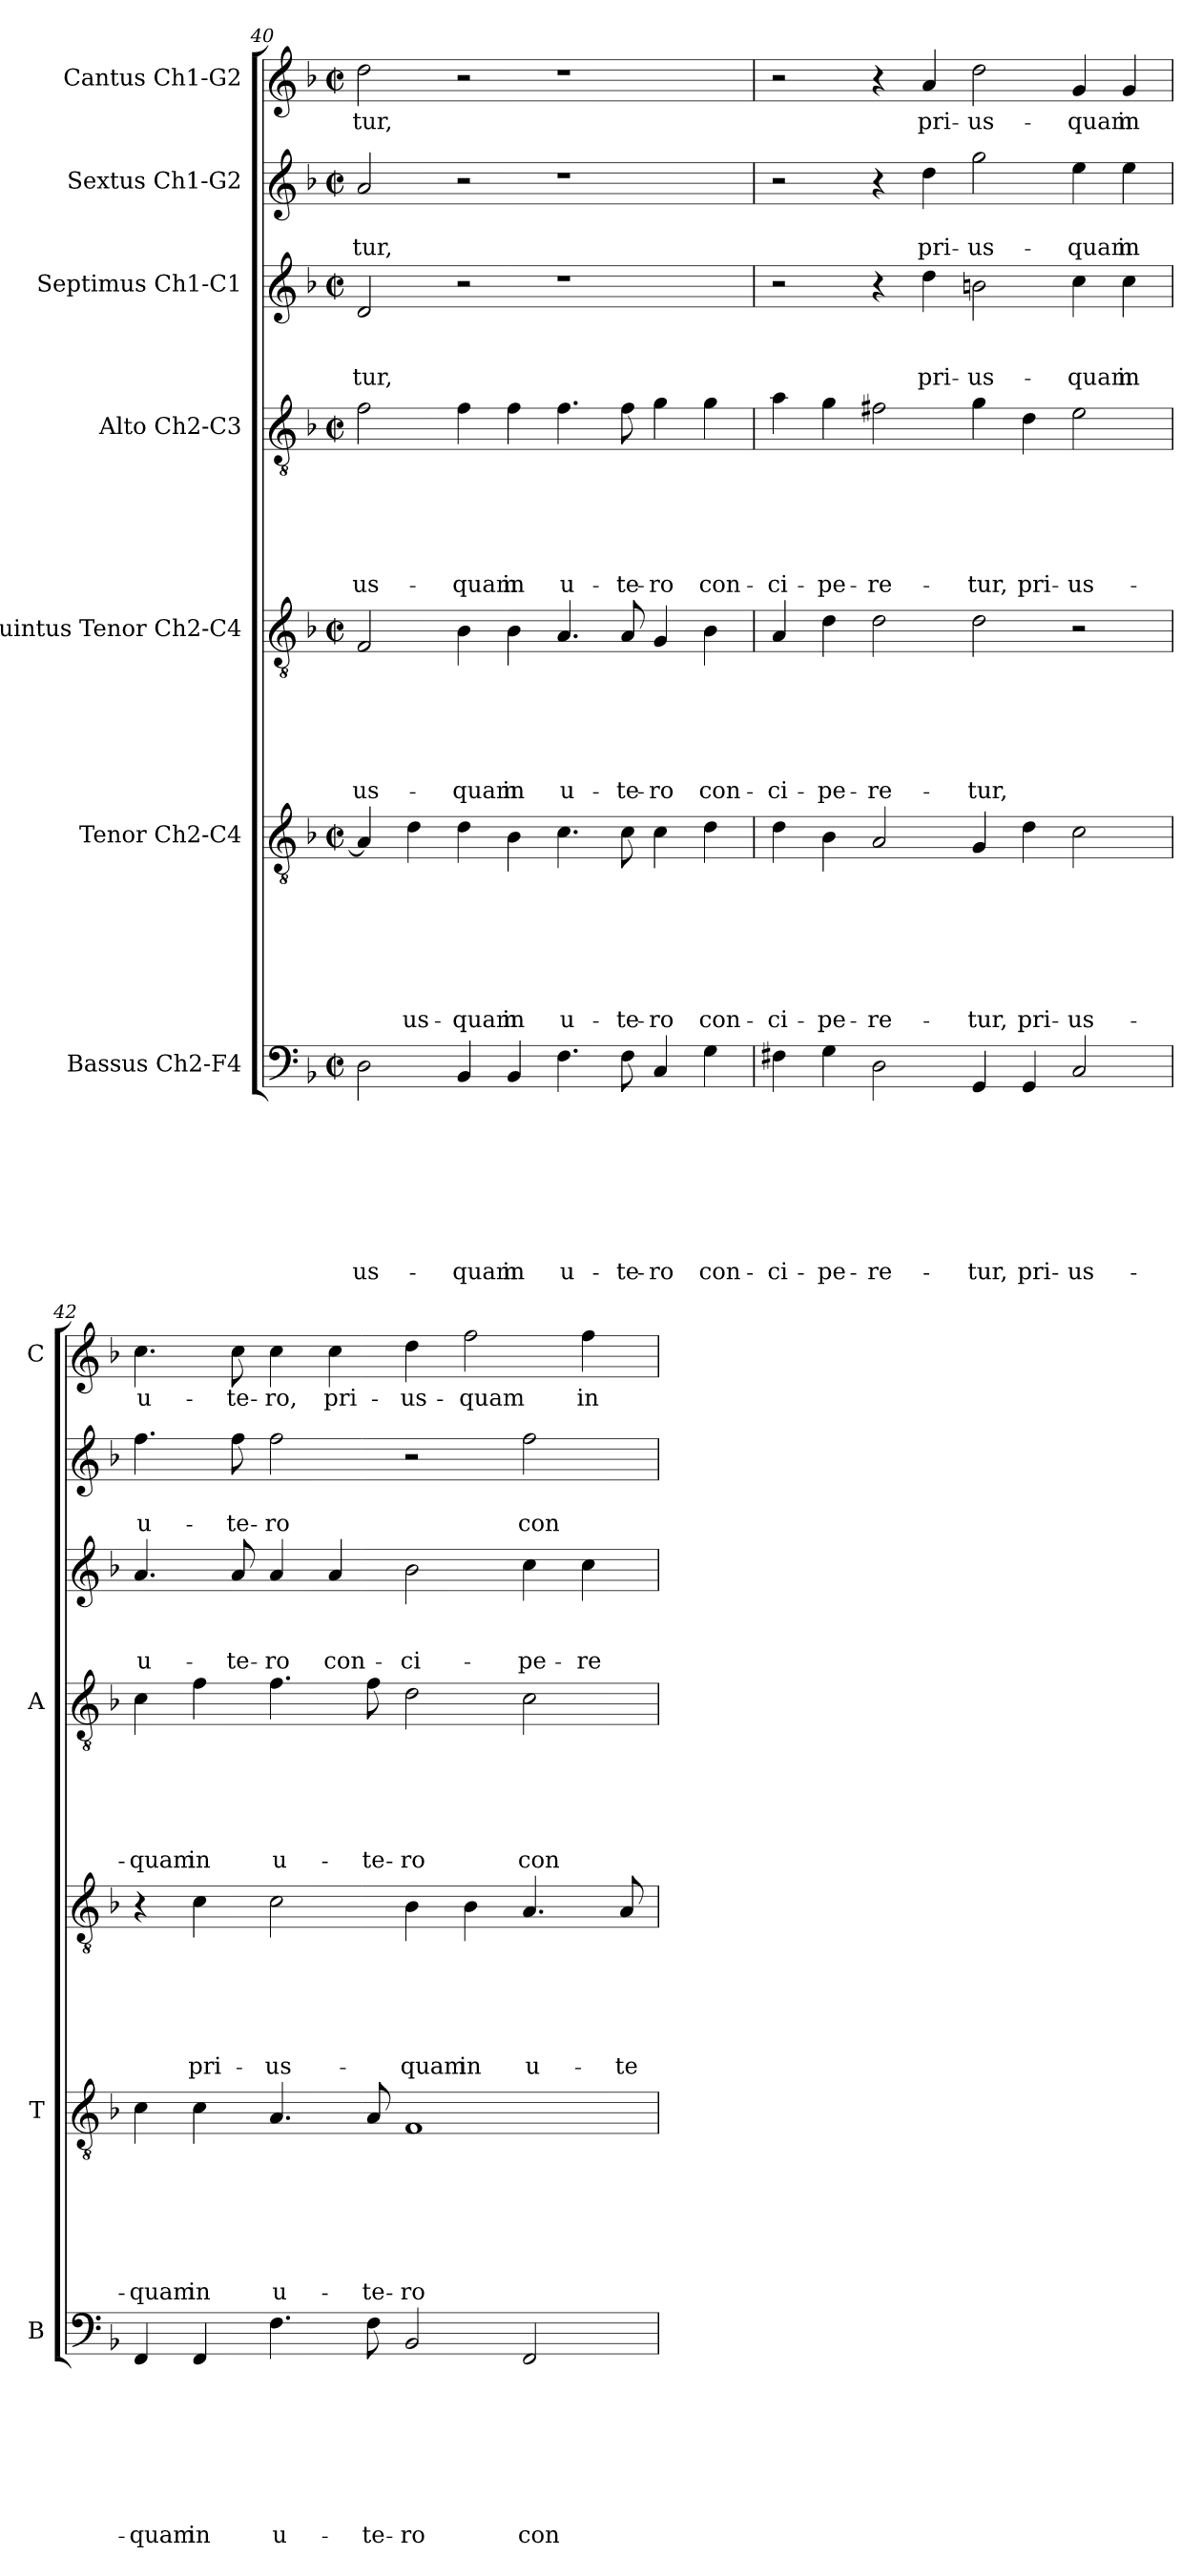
**kern	**text	**text	**text	**text	**text	**text	**text	**text	**kern	**text	**text	**text	**text	**text	**text	**text	**kern	**text	**text	**text	**text	**text	**text	**kern	**text	**text	**text	**text	**text	**text	**kern	**text	**text	**text	**kern	**text	**text	**kern	**text
*part7	*part7	*part7	*part7	*part7	*part7	*part7	*part7	*part7	*part6	*part6	*part6	*part6	*part6	*part6	*part6	*part6	*part5	*part5	*part5	*part5	*part5	*part5	*part5	*part4	*part4	*part4	*part4	*part4	*part4	*part4	*part3	*part3	*part3	*part3	*part2	*part2	*part2	*part1	*part1
*staff7	*staff7	*staff7	*staff7	*staff7	*staff7	*staff7	*staff7	*staff7	*staff6	*staff6	*staff6	*staff6	*staff6	*staff6	*staff6	*staff6	*staff5	*staff5	*staff5	*staff5	*staff5	*staff5	*staff5	*staff4	*staff4	*staff4	*staff4	*staff4	*staff4	*staff4	*staff3	*staff3	*staff3	*staff3	*staff2	*staff2	*staff2	*staff1	*staff1
*I"Bassus Ch2-F4	*	*	*	*	*	*	*	*	*I"Tenor Ch2-C4	*	*	*	*	*	*	*	*I"Quintus Tenor Ch2-C4	*	*	*	*	*	*	*I"Alto Ch2-C3	*	*	*	*	*	*	*I"Septimus Ch1-C1	*	*	*	*I"Sextus Ch1-G2	*	*	*I"Cantus Ch1-G2	*
*I'B	*	*	*	*	*	*	*	*	*I'T	*	*	*	*	*	*	*	*	*	*	*	*	*	*	*I'A	*	*	*	*	*	*	*	*	*	*	*	*	*	*I'C	*
*clefF4	*	*	*	*	*	*	*	*	*clefGv2	*	*	*	*	*	*	*	*clefGv2	*	*	*	*	*	*	*clefGv2	*	*	*	*	*	*	*clefG2	*	*	*	*clefG2	*	*	*clefG2	*
*k[b-]	*	*	*	*	*	*	*	*	*k[b-]	*	*	*	*	*	*	*	*k[b-]	*	*	*	*	*	*	*k[b-]	*	*	*	*	*	*	*k[b-]	*	*	*	*k[b-]	*	*	*k[b-]	*
*F:	*	*	*	*	*	*	*	*	*F:	*	*	*	*	*	*	*	*F:	*	*	*	*	*	*	*F:	*	*	*	*	*	*	*F:	*	*	*	*F:	*	*	*F:	*
*M2/2	*	*	*	*	*	*	*	*	*M2/2	*	*	*	*	*	*	*	*M2/2	*	*	*	*	*	*	*M2/2	*	*	*	*	*	*	*M2/2	*	*	*	*M2/2	*	*	*M2/2	*
*met(c|)	*	*	*	*	*	*	*	*	*met(c|)	*	*	*	*	*	*	*	*met(c|)	*	*	*	*	*	*	*met(c|)	*	*	*	*	*	*	*met(c|)	*	*	*	*met(c|)	*	*	*met(c|)	*
=40	=40	=40	=40	=40	=40	=40	=40	=40	=40	=40	=40	=40	=40	=40	=40	=40	=40	=40	=40	=40	=40	=40	=40	=40	=40	=40	=40	=40	=40	=40	=40	=40	=40	=40	=40	=40	=40	=40	=40
!	!	!	!	!	!	!	!	!LO:LY:b	!	!	!	!	!	!	!	!	!	!	!	!	!	!	!LO:LY:b	!	!	!	!	!	!	!LO:LY:b	!	!	!	!LO:LY:b	!	!	!LO:LY:b	!	!LO:LY:b
2D\	.	.	.	.	.	.	.	-us-	4A/]	.	.	.	.	.	.	.	2F/	.	.	.	.	.	-us-	2f\	.	.	.	.	.	-us-	2d/	.	.	-tur,	2a/	.	-tur,	2dd\	-tur,
!	!	!	!	!	!	!	!	!	!	!	!	!	!	!	!	!LO:LY:b	!	!	!	!	!	!	!	!	!	!	!	!	!	!	!	!	!	!	!	!	!	!	!
.	.	.	.	.	.	.	.	.	4d\	.	.	.	.	.	.	-us-	.	.	.	.	.	.	.	.	.	.	.	.	.	.	.	.	.	.	.	.	.	.	.
!	!	!	!	!	!	!	!	!LO:LY:b	!	!	!	!	!	!	!	!LO:LY:b	!	!	!	!	!	!	!LO:LY:b	!	!	!	!	!	!	!LO:LY:b	!	!	!	!	!	!	!	!	!
4BB-/	.	.	.	.	.	.	.	-quam	4d\	.	.	.	.	.	.	-quam	4B-\	.	.	.	.	.	-quam	4f\	.	.	.	.	.	-quam	2r	.	.	.	2r	.	.	2r	.
!	!	!	!	!	!	!	!	!LO:LY:b	!	!	!	!	!	!	!	!LO:LY:b	!	!	!	!	!	!	!LO:LY:b	!	!	!	!	!	!	!LO:LY:b	!	!	!	!	!	!	!	!	!
4BB-/	.	.	.	.	.	.	.	in	4B-\	.	.	.	.	.	.	in	4B-\	.	.	.	.	.	in	4f\	.	.	.	.	.	in	.	.	.	.	.	.	.	.	.
!	!	!	!	!	!	!	!	!LO:LY:b	!	!	!	!	!	!	!	!LO:LY:b	!	!	!	!	!	!	!LO:LY:b	!	!	!	!	!	!	!LO:LY:b	!	!	!	!	!	!	!	!	!
4.F\	.	.	.	.	.	.	.	u-	4.c\	.	.	.	.	.	.	u-	4.A/	.	.	.	.	.	u-	4.f\	.	.	.	.	.	u-	1r	.	.	.	1r	.	.	1r	.
!	!	!	!	!	!	!	!	!LO:LY:b	!	!	!	!	!	!	!	!LO:LY:b	!	!	!	!	!	!	!LO:LY:b	!	!	!	!	!	!	!LO:LY:b	!	!	!	!	!	!	!	!	!
8F\	.	.	.	.	.	.	.	-te-	8c\	.	.	.	.	.	.	-te-	8A/	.	.	.	.	.	-te-	8f\	.	.	.	.	.	-te-	.	.	.	.	.	.	.	.	.
!	!	!	!	!	!	!	!	!LO:LY:b	!	!	!	!	!	!	!	!LO:LY:b	!	!	!	!	!	!	!LO:LY:b	!	!	!	!	!	!	!LO:LY:b	!	!	!	!	!	!	!	!	!
4C/	.	.	.	.	.	.	.	-ro	4c\	.	.	.	.	.	.	-ro	4G/	.	.	.	.	.	-ro	4g\	.	.	.	.	.	-ro	.	.	.	.	.	.	.	.	.
!	!	!	!	!	!	!	!	!LO:LY:b	!	!	!	!	!	!	!	!LO:LY:b	!	!	!	!	!	!	!LO:LY:b	!	!	!	!	!	!	!LO:LY:b	!	!	!	!	!	!	!	!	!
4G\	.	.	.	.	.	.	.	con-	4d\	.	.	.	.	.	.	con-	4B-\	.	.	.	.	.	con-	4g\	.	.	.	.	.	con-	.	.	.	.	.	.	.	.	.
=41	=41	=41	=41	=41	=41	=41	=41	=41	=41	=41	=41	=41	=41	=41	=41	=41	=41	=41	=41	=41	=41	=41	=41	=41	=41	=41	=41	=41	=41	=41	=41	=41	=41	=41	=41	=41	=41	=41	=41
!	!	!	!	!	!	!	!	!LO:LY:b	!	!	!	!	!	!	!	!LO:LY:b	!	!	!	!	!	!	!LO:LY:b	!	!	!	!	!	!	!LO:LY:b	!	!	!	!	!	!	!	!	!
4F#X\	.	.	.	.	.	.	.	-ci-	4d\	.	.	.	.	.	.	-ci-	4A/	.	.	.	.	.	-ci-	4a\	.	.	.	.	.	-ci-	2r	.	.	.	2r	.	.	2r	.
!	!	!	!	!	!	!	!	!LO:LY:b	!	!	!	!	!	!	!	!LO:LY:b	!	!	!	!	!	!	!LO:LY:b	!	!	!	!	!	!	!LO:LY:b	!	!	!	!	!	!	!	!	!
4G\	.	.	.	.	.	.	.	-pe-	4B-\	.	.	.	.	.	.	-pe-	4d\	.	.	.	.	.	-pe-	4g\	.	.	.	.	.	-pe-	.	.	.	.	.	.	.	.	.
!	!	!	!	!	!	!	!	!LO:LY:b	!	!	!	!	!	!	!	!LO:LY:b	!	!	!	!	!	!	!LO:LY:b	!	!	!	!	!	!	!LO:LY:b	!	!	!	!	!	!	!	!	!
2D\	.	.	.	.	.	.	.	-re-	2A/	.	.	.	.	.	.	-re-	2d\	.	.	.	.	.	-re-	2f#X\	.	.	.	.	.	-re-	4r	.	.	.	4r	.	.	4r	.
!	!	!	!	!	!	!	!	!	!	!	!	!	!	!	!	!	!	!	!	!	!	!	!	!	!	!	!	!	!	!	!	!	!	!LO:LY:b	!	!	!LO:LY:b	!	!LO:LY:b
.	.	.	.	.	.	.	.	.	.	.	.	.	.	.	.	.	.	.	.	.	.	.	.	.	.	.	.	.	.	.	4dd\	.	.	pri-	4dd\	.	pri-	4a/	pri-
!	!	!	!	!	!	!	!	!LO:LY:b	!	!	!	!	!	!	!	!LO:LY:b	!	!	!	!	!	!	!LO:LY:b	!	!	!	!	!	!	!LO:LY:b	!	!	!	!LO:LY:b	!	!	!LO:LY:b	!	!LO:LY:b
4GG/	.	.	.	.	.	.	.	-tur,	4G/	.	.	.	.	.	.	-tur,	2d\	.	.	.	.	.	-tur,	4g\	.	.	.	.	.	-tur,	2bn\	.	.	-us-	2gg\	.	-us-	2dd\	-us-
!	!	!	!	!	!	!	!	!LO:LY:b	!	!	!	!	!	!	!	!LO:LY:b	!	!	!	!	!	!	!	!	!	!	!	!	!	!LO:LY:b	!	!	!	!	!	!	!	!	!
4GG/	.	.	.	.	.	.	.	pri-	4d\	.	.	.	.	.	.	pri-	.	.	.	.	.	.	.	4d\	.	.	.	.	.	pri-	.	.	.	.	.	.	.	.	.
!	!	!	!	!	!	!	!	!LO:LY:b	!	!	!	!	!	!	!	!LO:LY:b	!	!	!	!	!	!	!	!	!	!	!	!	!	!LO:LY:b	!	!	!	!LO:LY:b	!	!	!LO:LY:b	!	!LO:LY:b
2C/	.	.	.	.	.	.	.	-us-	2c\	.	.	.	.	.	.	-us-	2r	.	.	.	.	.	.	2e\	.	.	.	.	.	-us-	4cc\	.	.	-quam	4ee\	.	-quam	4g/	-quam
!	!	!	!	!	!	!	!	!	!	!	!	!	!	!	!	!	!	!	!	!	!	!	!	!	!	!	!	!	!	!	!	!	!	!LO:LY:b	!	!	!LO:LY:b	!	!LO:LY:b
.	.	.	.	.	.	.	.	.	.	.	.	.	.	.	.	.	.	.	.	.	.	.	.	.	.	.	.	.	.	.	4cc\	.	.	in	4ee\	.	in	4g/	in
!!LO:LB:g=z
=42	=42	=42	=42	=42	=42	=42	=42	=42	=42	=42	=42	=42	=42	=42	=42	=42	=42	=42	=42	=42	=42	=42	=42	=42	=42	=42	=42	=42	=42	=42	=42	=42	=42	=42	=42	=42	=42	=42	=42
!	!	!	!	!	!	!	!	!LO:LY:b	!	!	!	!	!	!	!	!LO:LY:b	!	!	!	!	!	!	!	!	!	!	!	!	!	!LO:LY:b	!	!	!	!LO:LY:b	!	!	!LO:LY:b	!	!LO:LY:b
4FF/	.	.	.	.	.	.	.	-quam	4c\	.	.	.	.	.	.	-quam	4r	.	.	.	.	.	.	4c\	.	.	.	.	.	-quam	4.a/	.	.	u-	4.ff\	.	u-	4.cc\	u-
!	!	!	!	!	!	!	!	!LO:LY:b	!	!	!	!	!	!	!	!LO:LY:b	!	!	!	!	!	!	!LO:LY:b	!	!	!	!	!	!	!LO:LY:b	!	!	!	!	!	!	!	!	!
4FF/	.	.	.	.	.	.	.	in	4c\	.	.	.	.	.	.	in	4c\	.	.	.	.	.	pri-	4f\	.	.	.	.	.	in	.	.	.	.	.	.	.	.	.
!	!	!	!	!	!	!	!	!	!	!	!	!	!	!	!	!	!	!	!	!	!	!	!	!	!	!	!	!	!	!	!	!	!	!LO:LY:b	!	!	!LO:LY:b	!	!LO:LY:b
.	.	.	.	.	.	.	.	.	.	.	.	.	.	.	.	.	.	.	.	.	.	.	.	.	.	.	.	.	.	.	8a/	.	.	-te-	8ff\	.	-te-	8cc\	-te-
!	!	!	!	!	!	!	!	!LO:LY:b	!	!	!	!	!	!	!	!LO:LY:b	!	!	!	!	!	!	!LO:LY:b	!	!	!	!	!	!	!LO:LY:b	!	!	!	!LO:LY:b	!	!	!LO:LY:b	!	!LO:LY:b
4.F\	.	.	.	.	.	.	.	u-	4.A/	.	.	.	.	.	.	u-	2c\	.	.	.	.	.	-us-	4.f\	.	.	.	.	.	u-	4a/	.	.	-ro	2ff\	.	-ro	4cc\	-ro,
!	!	!	!	!	!	!	!	!	!	!	!	!	!	!	!	!	!	!	!	!	!	!	!	!	!	!	!	!	!	!	!	!	!	!LO:LY:b	!	!	!	!	!LO:LY:b
.	.	.	.	.	.	.	.	.	.	.	.	.	.	.	.	.	.	.	.	.	.	.	.	.	.	.	.	.	.	.	4a/	.	.	con-	.	.	.	4cc\	pri-
!	!	!	!	!	!	!	!	!LO:LY:b	!	!	!	!	!	!	!	!LO:LY:b	!	!	!	!	!	!	!	!	!	!	!	!	!	!LO:LY:b	!	!	!	!	!	!	!	!	!
8F\	.	.	.	.	.	.	.	-te-	8A/	.	.	.	.	.	.	-te-	.	.	.	.	.	.	.	8f\	.	.	.	.	.	-te-	.	.	.	.	.	.	.	.	.
!	!	!	!	!	!	!	!	!LO:LY:b	!	!	!	!	!	!	!	!LO:LY:b	!	!	!	!	!	!	!LO:LY:b	!	!	!	!	!	!	!LO:LY:b	!	!	!	!LO:LY:b	!	!	!	!	!LO:LY:b
2BB-/	.	.	.	.	.	.	.	-ro	1F	.	.	.	.	.	.	-ro	4B-\	.	.	.	.	.	-quam	2d\	.	.	.	.	.	-ro	2b-\	.	.	-ci-	2r	.	.	4dd\	-us-
!	!	!	!	!	!	!	!	!	!	!	!	!	!	!	!	!	!	!	!	!	!	!	!LO:LY:b	!	!	!	!	!	!	!	!	!	!	!	!	!	!	!	!LO:LY:b
.	.	.	.	.	.	.	.	.	.	.	.	.	.	.	.	.	4B-\	.	.	.	.	.	in	.	.	.	.	.	.	.	.	.	.	.	.	.	.	2ff\	-quam
!	!	!	!	!	!	!	!	!LO:LY:b	!	!	!	!	!	!	!	!	!	!	!	!	!	!	!LO:LY:b	!	!	!	!	!	!	!LO:LY:b	!	!	!	!LO:LY:b	!	!	!LO:LY:b	!	!
2FF/	.	.	.	.	.	.	.	con-	.	.	.	.	.	.	.	.	4.A/	.	.	.	.	.	u-	2c\	.	.	.	.	.	con-	4cc\	.	.	-pe-	2ff\	.	con-	.	.
!	!	!	!	!	!	!	!	!	!	!	!	!	!	!	!	!	!	!	!	!	!	!	!	!	!	!	!	!	!	!	!	!	!	!LO:LY:b	!	!	!	!	!LO:LY:b
.	.	.	.	.	.	.	.	.	.	.	.	.	.	.	.	.	.	.	.	.	.	.	.	.	.	.	.	.	.	.	4cc\	.	.	-re-	.	.	.	4ff\	in
!	!	!	!	!	!	!	!	!	!	!	!	!	!	!	!	!	!	!	!	!	!	!	!LO:LY:b	!	!	!	!	!	!	!	!	!	!	!	!	!	!	!	!
.	.	.	.	.	.	.	.	.	.	.	.	.	.	.	.	.	8A/	.	.	.	.	.	-te-	.	.	.	.	.	.	.	.	.	.	.	.	.	.	.	.
=	=	=	=	=	=	=	=	=	=	=	=	=	=	=	=	=	=	=	=	=	=	=	=	=	=	=	=	=	=	=	=	=	=	=	=	=	=	=	=
*-	*-	*-	*-	*-	*-	*-	*-	*-	*-	*-	*-	*-	*-	*-	*-	*-	*-	*-	*-	*-	*-	*-	*-	*-	*-	*-	*-	*-	*-	*-	*-	*-	*-	*-	*-	*-	*-	*-	*-
